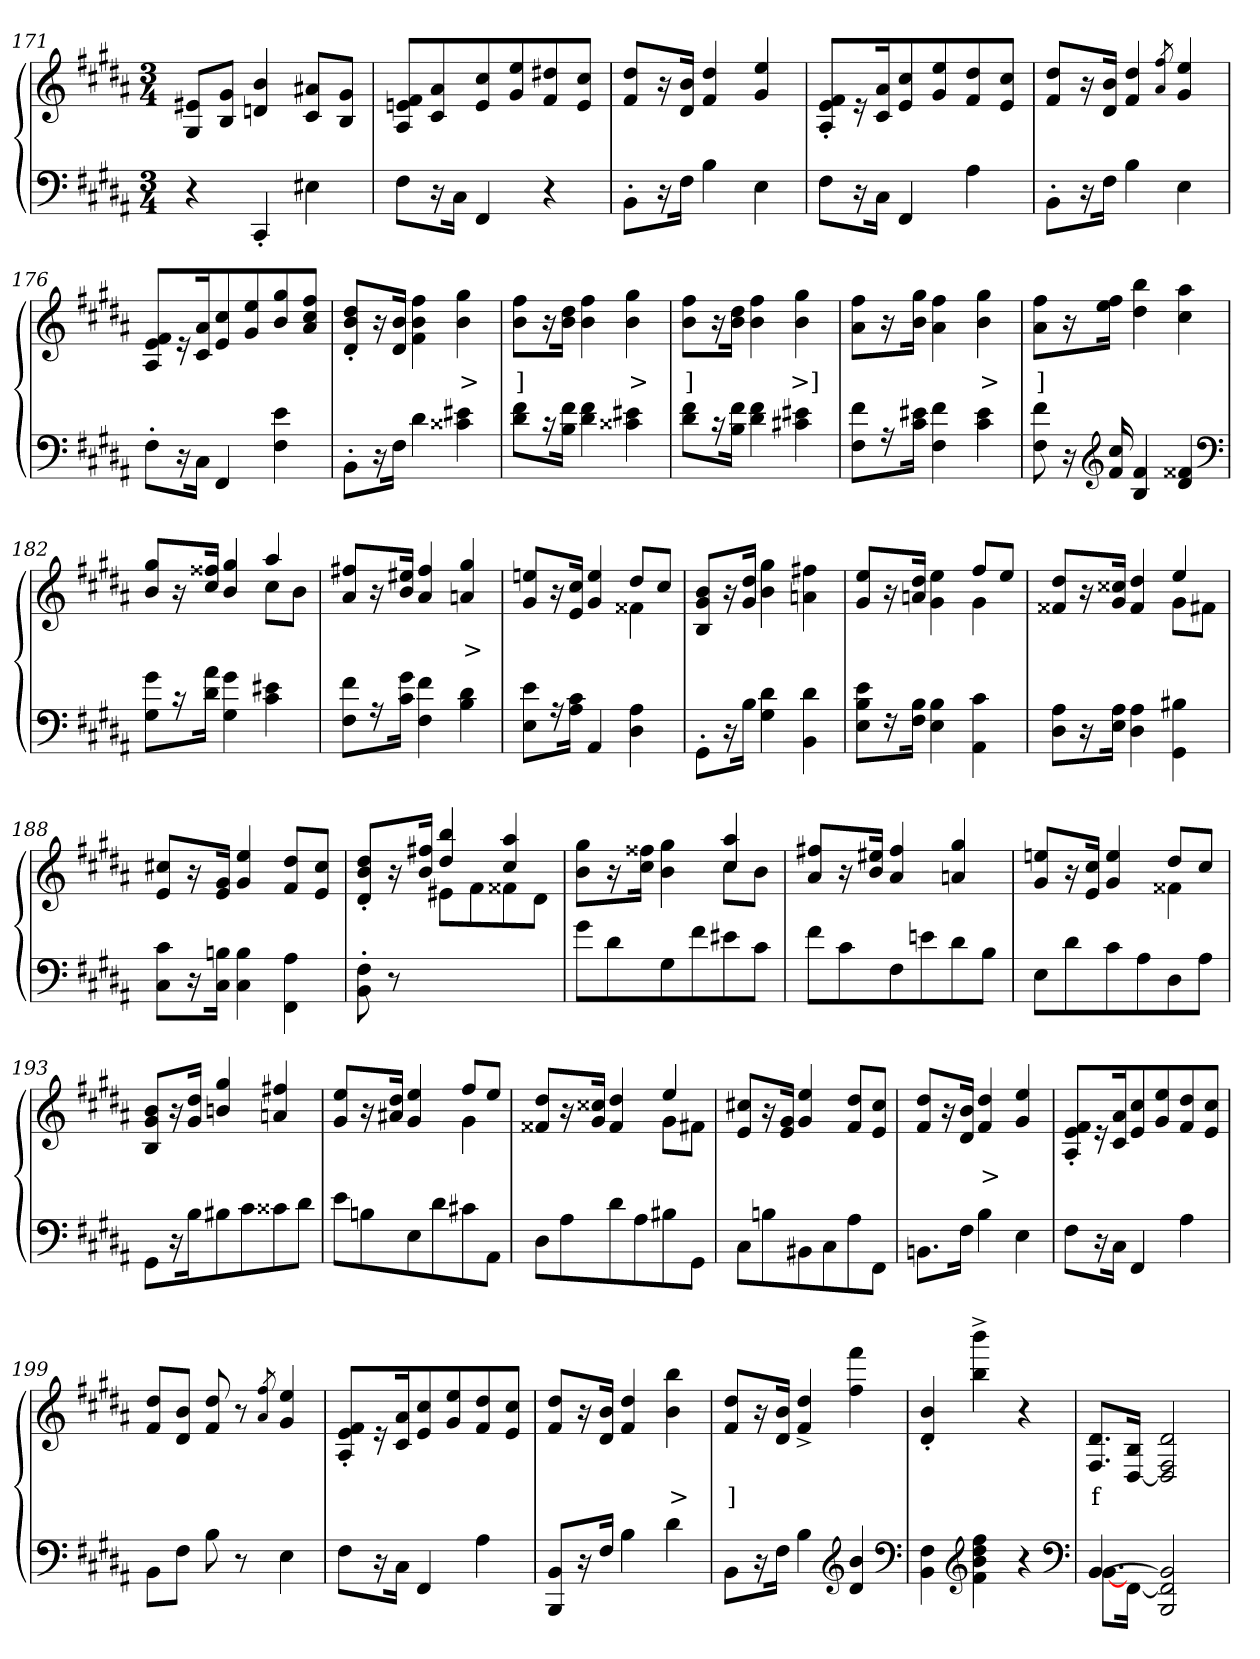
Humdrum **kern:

**kern	**kern	**text
*part2	*part1	*part1
*staff2	*staff1	*staff1
*clefF4	*clefG2	*
*k[f#c#g#d#a#]	*k[f#c#g#d#a#]	*
*M3/4	*M3/4	*
=171	=171	=171
4r	8e#X 8G#L	.
.	8g# 8BJ	.
4CC#'>	4b 4dn	.
4E#X	8a#X 8c#L	.
.	8g# 8BJ	.
=172	=172	=172
8F#L	8f# 8en 8A#L	.
16r	8a# 8c#	.
16C#Jk	.	.
4FF#	8cc# 8e	.
.	8ee 8g#	.
4r	8dd#X 8f#	.
.	8cc# 8eJ	.
=173	=173	=173
8BB'>L	8dd# 8f#L	.
16r	16r	.
16F#Jk	16b 16d#Jk	.
4B	4dd# 4f#	.
4E	4ee/ 4g#	.
=174	=174	=174
8F#L	8f#/'> 8e'> 8A#'>L	.
16r	16r	.
16C#Jk	16a# 16c#	.
4FF#	8cc# 8e	.
.	8ee 8g#	.
4A#	8dd# 8f#	.
.	8cc# 8eJ	.
=175	=175	=175
8BB'>L	8dd#/ 8f#L	.
16r	16r	.
16F#Jk	16b 16d#Jk	.
4B	4dd# 4f#	.
.	8qa#/ 8qff#/	.
4E	4ee/ 4g#	.
=176	=176	=176
8F#'>L	8f#/ 8e 8A#L	.
16r	16r	<
16C#Jk	16a# 16c#	.
4FF#	8cc# 8e	.
.	8ee 8g#	.
4e 4F#	8gg# 8b	.
.	8ff# 8cc# 8a#J	.
=177	=177	=177
8BB'>L	8dd#'> 8b'> 8d#'>L	.
16r	16r	.
16F#Jk	16b 16d#Jk	.
4d#	4ff# 4b 4f#	.
4e#X 4c##X	4gg# 4b	>
=178	=178	=178
8f# 8d#L	8ff# 8bL	]
16r	16r	.
16f# 16BJk	16dd# 16bJk	.
4f# 4d#	4ff# 4b	.
4e#X 4c##X	4gg# 4b	>
=179	=179	=179
8f# 8d#L	8ff# 8bL	]
16r	16r	.
16f# 16BJk	16dd# 16bJk	.
4f# 4d#	4ff# 4b	.
4e#X 4c#X	4gg# 4b	>]
=180	=180	=180
8f# 8F#L	8ff# 8a#L	.
16r	16r	.
16e#X 16c#Jk	16gg# 16bJk	.
4f# 4F#	4ff# 4a#	.
4e# 4c#	4gg# 4b	>
=181	=181	=181
8f# 8F#	8ff# 8a#L	]
16r	16r	.
*clefG2	*	*
16cc# 16f#	16ff# 16eeJk	.
4f# 4B	4bb 4dd#	.
4f##X 4d#	4aa# 4cc#	.
*clefF4	*	*
=182	=182	=182
*	*^	*
8g# 8G#L	2ryy	8gg#/ 8bL	.
16r	.	16r	.
16a# 16d#J	.	16ff##X 16cc#Jk	.
4g# 4G#	.	4gg#/ 4b	.
4e#X 4c#	4aa#	8cc#L	.
.	.	8bJ	.
*	*v	*v	*
=183	=183	=183
8f# 8F#L	8ff#X/ 8a#L	.
16r	16r	.
16g# 16c#Jk	16ee#X 16bJk	.
4f# 4F#	4ff#/ 4a#	.
4d# 4B	4gg#/ 4an	>
=184	=184	=184
*	*^	*
8e 8EL	8een/ 8g#L	2ryy	.
16r	16r	.	.
16c# 16A#Jk	16cc# 16eJk	.	.
4AA#	4ee/ 4g#/	.	.
4A# 4D#	8dd#L	4f##X	.
.	8cc#J	.	.
*	*v	*v	*
=185	=185	=185
8GG#'>L	8b 8g# 8BL	.
16r	16r	.
16BJk	16dd# 16g#Jk	.
4d# 4G#	4gg# 4b	.
4d# 4BB	4ff#X 4an	.
=186	=186	=186
*	*^	*
8e 8B 8EL	8ee/ 8g#L	2ryy	.
16r	16r	.	.
16B 16F#Jk	16dd# 16anJk	.	.
4B 4E	4ee 4g#	.	.
4c# 4AA#	8ff#L	4g#	.
.	8eeJ	.	.
=187	=187	=187	=187
8A# 8D#L	8dd# 8f##X/L	2ryy	.
16r	16r	.	.
16A# 16EJk	16cc##X 16g#Jk	.	.
4A# 4D#	4dd# 4f##	.	.
4B#X 4GG#	4ee	8g#L	.
.	.	8f#XJ	.
*	*v	*v	*
=188	=188	=188
8c# 8C#L	8cc#X/ 8eL	.
16r	16r	.
16Bn 16C#Jk	16g# 16eJk	.
4B 4C#	4ee/ 4g#	.
4A# 4FF#\	8dd# 8f#L	.
.	8cc# 8eJ	.
=189	=189	=189
*	*^	*
8F#'> 8BB'>	4ryy	8dd#'> 8b/'> 8d#'>L	.
8r	.	16r	.
.	.	16ff#X 16bJk	.
2ryy	8e#X\L	4bb/ 4dd#	.
.	8f#	.	.
.	8f##X	4aa#/ 4cc#	.
.	8d#J	.	.
=190	=190	=190	=190
8g#L	8gg# 8bL	2ryy	.
8d#	16r	.	.
.	16ff##X 16cc#Jk	.	.
8G#	4gg# 4b	.	.
8f#	.	.	.
8e#X	4aa# 4cc#	8cc#L	.
8c#J	.	8bJ	.
*	*v	*v	*
=191	=191	=191
8f#L	8ff#X/ 8a#L	.
8c#	16r	.
.	16ee#X 16bJk	.
8F#	4ff#/ 4a#/	.
8en	.	.
8d#	4gg#/ 4an	.
8BJ	.	.
=192	=192	=192
*	*^	*
8EL	2ryy	8een 8g#L	.
8d#	.	16r	.
.	.	16cc# 16eJk	.
8c#	.	4ee/ 4g#/	.
8A#	.	.	.
8D#	8dd#L	4f##X	.
8A#J	8cc#J	.	.
*	*v	*v	*
=193	=193	=193
8GG#L	8b/ 8g# 8BL	.
16r	16r	.
16B	16dd# 16g#Jk	.
8B#X	4gg#/ 4bn	.
8c#	.	.
8c##X	4ff#X/ 4an	.
8d#J	.	.
=194	=194	=194
*	*^	*
8eL	2ryy	8ee/ 8g#L	.
8Bn	.	16r	.
.	.	16dd# 16a#XJk	.
8E	.	4ee/ 4g#	.
8d#	.	.	.
8c#X	8ff#L	4g#	.
8AA#J	8eeJ	.	.
=195	=195	=195	=195
8D#L	8dd#/ 8f##XL	2ryy	.
8A#	16r	.	.
.	16cc##X 16g#Jk	.	.
8d#	4dd# 4f##	.	.
8A#	.	.	.
8B#X	4ee	8g#L	.
8GG#J	.	8f#XJ	.
*	*v	*v	*
=196	=196	=196
8C#L	8cc#X/ 8eL	.
8Bn	16r	.
.	16g# 16eJk	.
8BB#X	4ee/ 4g#	.
8C#	.	.
8A#	8dd# 8f#L	.
8FF#J	8cc# 8eJ	.
=197	=197	=197
8.BBnL	8dd# 8f#L	.
.	16r	.
16F#Jk	16b 16d#Jk	.
4B	4dd# 4f#	>
4E	4ee/ 4g#	.
=198	=198	=198
8F#L	8f#/'> 8e'> 8A#'>L	.
16r	16r	]
16C#Jk	16a# 16c#	.
4FF#	8cc# 8e	.
.	8ee 8g#	.
4A#	8dd# 8f#	.
.	8cc# 8eJ	.
=199	=199	=199
8BBL	8dd# 8f#L	.
8F#J	8b 8d#J	.
8B	8dd# 8f#	.
8r	8r	.
.	8qa#/ 8qff#	.
4E	4ee/ 4g#/	.
=200	=200	=200
8F#L	8f#'> 8e'> 8A#'>L	.
16r	16r	.
16C#Jk	16a# 16c#	.
4FF#	8cc# 8e	.
.	8ee 8g#	.
4A#	8dd# 8f#	.
.	8cc# 8eJ	.
=201	=201	=201
8BB/ 8BBBL	8dd# 8f#L	.
16r	16r	.
16F#Jk	16b 16d#Jk	.
4B	4dd# 4f#	.
4d#	4bb 4b	>
=202	=202	=202
8BBL	8dd# 8f#L	]
16r	16r	.
16F#Jk	16b 16d#Jk	.
4B	4dd#^> 4f#^>	.
*clefG2	*	*
4b 4d#	4fff# 4ff#	.
*clefF4	*	*
=203	=203	=203
4F# 4BB	4b'> 4d#'>	.
*clefG2	*	*
4ff# 4dd# 4b 4f#	4bbb^> 4bb^>	.
4r	4r	.
*clefF4	*	*
=204	=204	=204
*^	*	*
[4BB	[8.BBL	8.d# 8.F#L	f
.	[16FF#Jk	16B [16D#J	.
2ryy	2BB] 2FF#] 2BBB	2d# 2F# 2D#]	.
*v	*v	*	*
=	=	=
*-	*-	*-
